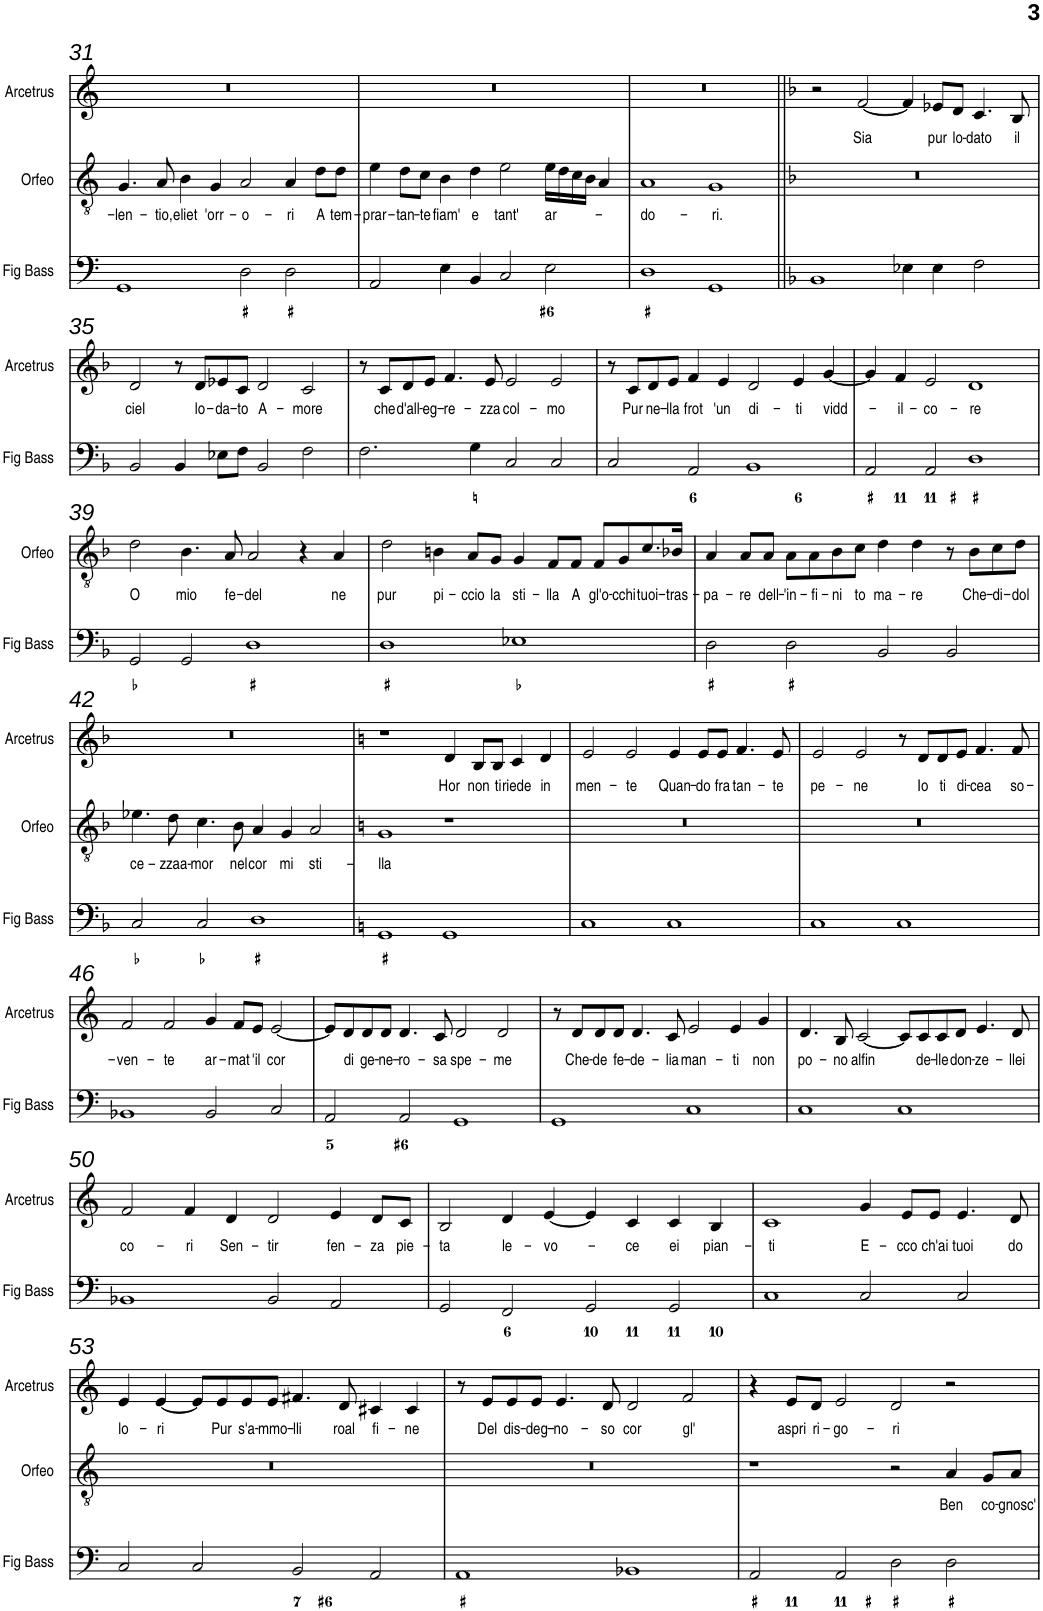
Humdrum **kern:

**kern	**kern	**text	**kern	**text
*part3	*part2	*part2	*part1	*part1
*staff3	*staff2	*staff2	*staff1	*staff1
*I"Fig Bass	*I"Orfeo	*	*I"Arcetrus	*
*I'Fig Bass	*I'Orfeo	*	*I'Arcetrus	*
!!LO:PB:g=z
*clefF4	*clefGv2	*	*clefG2	*
*k[]	*k[]	*	*k[]	*
*M4/2	*M4/2	*	*M4/2	*
=31	=31	=31	=31	=31
!	!	!LO:LY:b	!	!
1GG	4.G/	-len-	0r	.
!	!	!LO:LY:b	!	!
.	8A/	-tio,	.	.
!	!	!LO:LY:b	!	!
.	4B\	eliet	.	.
!	!	!LO:LY:b	!	!
.	4G/	'orr-	.	.
!	!	!LO:LY:b	!	!
2D\	2A/	-o-	.	.
!	!	!LO:LY:b	!	!
2D\	4A/	-ri	.	.
!	!	!LO:LY:b	!	!
.	8d\L	A	.	.
!	!	!LO:LY:b	!	!
.	8d\J	tem-	.	.
=32	=32	=32	=32	=32
!	!	!LO:LY:b	!	!
2AA/	4e\	-prar-	0r	.
!	!	!LO:LY:b	!	!
.	8d\L	-tan-	.	.
!	!	!LO:LY:b	!	!
.	8c\J	-te	.	.
!	!	!LO:LY:b	!	!
4E\	4B\	fiam'	.	.
!	!	!LO:LY:b	!	!
4BB/	4d\	e	.	.
!	!	!LO:LY:b	!	!
2C/	2e\	tant'	.	.
!	!	!LO:LY:b	!	!
2E\	16e\LL	ar-	.	.
.	16d\	.	.	.
.	16c\	.	.	.
.	16B\JJ	.	.	.
.	4A/	.	.	.
=33	=33	=33	=33	=33
!	!	!LO:LY:b	!	!
1D	1A	-do-	0r	.
!	!	!LO:LY:b	!	!
1GG	1G	-ri.	.	.
=34||	=34||	=34||	=34||	=34||
*k[b-]	*k[b-]	*	*k[b-]	*
1BB-	0r	.	2r	.
!	!	!	!	!LO:LY:b
.	.	.	[2f/	Sia
4E-X\	.	.	4f/]	.
!	!	!	!	!LO:LY:b
4E-\	.	.	8e-X/L	pur
!	!	!	!	!LO:LY:b
.	.	.	8d/J	lo-
!	!	!	!	!LO:LY:b
2F\	.	.	4.c/	-dato
!	!	!	!	!LO:LY:b
.	.	.	8B-/	il
!!LO:LB:g=z
=35	=35	=35	=35	=35
!	!	!	!	!LO:LY:b
2BB-/	0r	.	2d/	ciel
4BB-/	.	.	8r	.
!	!	!	!	!LO:LY:b
.	.	.	8d/L	lo-
!	!	!	!	!LO:LY:b
8E-X\L	.	.	8e-X/	-da-
!	!	!	!	!LO:LY:b
8F\J	.	.	8c/J	-to
!	!	!	!	!LO:LY:b
2BB-/	.	.	2d/	A-
!	!	!	!	!LO:LY:b
2F\	.	.	2c/	-more
=36	=36	=36	=36	=36
2.F\	0r	.	8r	.
!	!	!	!	!LO:LY:b
.	.	.	8c/L	che
!	!	!	!	!LO:LY:b
.	.	.	8d/	d'all-
!	!	!	!	!LO:LY:b
.	.	.	8e/J	-eg-
!	!	!	!	!LO:LY:b
.	.	.	4.f/	-re-
4G\	.	.	.	.
!	!	!	!	!LO:LY:b
.	.	.	8e/	-zza
!	!	!	!	!LO:LY:b
2C/	.	.	2e/	col-
!	!	!	!	!LO:LY:b
2C/	.	.	2e/	-mo
=37	=37	=37	=37	=37
2C/	0r	.	8r	.
!	!	!	!	!LO:LY:b
.	.	.	8c/L	Pur
!	!	!	!	!LO:LY:b
.	.	.	8d/	ne-
!	!	!	!	!LO:LY:b
.	.	.	8e/J	-lla
!	!	!	!	!LO:LY:b
2AA/	.	.	4f/	frot
!	!	!	!	!LO:LY:b
.	.	.	4e/	'un
!	!	!	!	!LO:LY:b
1BB-	.	.	2d/	di-
!	!	!	!	!LO:LY:b
.	.	.	4e/	-ti
!	!	!	!	!LO:LY:b
.	.	.	[4g/	vidd-
=38	=38	=38	=38	=38
2AA/	0r	.	4g/]	.
!	!	!	!	!LO:LY:b
.	.	.	4f/	-il-
!	!	!	!	!LO:LY:b
2AA/	.	.	2e/	-co-
!	!	!	!	!LO:LY:b
1D	.	.	1d	-re
!!LO:LB:g=z
=39	=39	=39	=39	=39
!	!	!LO:LY:b	!	!
2GG/	2d\	O	0r	.
!	!	!LO:LY:b	!	!
2GG/	4.B-\	mio	.	.
!	!	!LO:LY:b	!	!
.	8A/	fe-	.	.
!	!	!LO:LY:b	!	!
1D	2A/	-del	.	.
.	4r	.	.	.
!	!	!LO:LY:b	!	!
.	4A/	ne	.	.
=40	=40	=40	=40	=40
!	!	!LO:LY:b	!	!
1D	2d\	pur	0r	.
!	!	!LO:LY:b	!	!
.	4Bn\	pi-	.	.
!	!	!LO:LY:b	!	!
.	8A/L	-ccio	.	.
!	!	!LO:LY:b	!	!
.	8G/J	la	.	.
!	!	!LO:LY:b	!	!
1E-X	4G/	sti-	.	.
!	!	!LO:LY:b	!	!
.	8F/L	-lla	.	.
!	!	!LO:LY:b	!	!
.	8F/J	A	.	.
!	!	!LO:LY:b	!	!
.	8F/L	gl'o-	.	.
!	!	!LO:LY:b	!	!
.	8G/	-cchi	.	.
!	!	!LO:LY:b	!	!
.	8.c/	tuoi-	.	.
!	!	!LO:LY:b	!	!
.	16B-X/Jk	-tras-	.	.
=41	=41	=41	=41	=41
!	!	!LO:LY:b	!	!
2D\	4A/	-pa-	0r	.
!	!	!LO:LY:b	!	!
.	8A/L	-re	.	.
!	!	!LO:LY:b	!	!
.	8A/J	dell-	.	.
!	!	!LO:LY:b	!	!
2D\	8A\L	-'in-	.	.
!	!	!LO:LY:b	!	!
.	8A\	-fi-	.	.
!	!	!LO:LY:b	!	!
.	8B-\	-ni	.	.
!	!	!LO:LY:b	!	!
.	8c\J	to	.	.
!	!	!LO:LY:b	!	!
2BB-/	4d\	ma-	.	.
!	!	!LO:LY:b	!	!
.	4d\	-re	.	.
2BB-/	8r	.	.	.
!	!	!LO:LY:b	!	!
.	8B-\L	Che-	.	.
!	!	!LO:LY:b	!	!
.	8c\	-di-	.	.
!	!	!LO:LY:b	!	!
.	8d\J	-dol	.	.
!!LO:LB:g=z
=42	=42	=42	=42	=42
!	!	!LO:LY:b	!	!
2C/	4.e-X\	ce-	0r	.
!	!	!LO:LY:b	!	!
.	8d\	-zzaa-	.	.
!	!	!LO:LY:b	!	!
2C/	4.c\	-mor	.	.
!	!	!LO:LY:b	!	!
.	8B-\	nel	.	.
!	!	!LO:LY:b	!	!
1D	4A/	cor	.	.
!	!	!LO:LY:b	!	!
.	4G/	mi	.	.
!	!	!LO:LY:b	!	!
.	2A/	sti-	.	.
=43	=43	=43	=43	=43
*k[]	*k[]	*	*k[]	*
!	!	!LO:LY:b	!	!
1GG	1G	-lla	1r	.
!	!	!	!	!LO:LY:b
1GG	1r	.	4d/	Hor
!	!	!	!	!LO:LY:b
.	.	.	8B/L	non
!	!	!	!	!LO:LY:b
.	.	.	8B/J	ti
!	!	!	!	!LO:LY:b
.	.	.	4c/	riede
!	!	!	!	!LO:LY:b
.	.	.	4d/	in
=44	=44	=44	=44	=44
!	!	!	!	!LO:LY:b
1C	0r	.	2e/	men-
!	!	!	!	!LO:LY:b
.	.	.	2e/	-te
!	!	!	!	!LO:LY:b
1C	.	.	4e/	Quan-
!	!	!	!	!LO:LY:b
.	.	.	8e/L	-do
!	!	!	!	!LO:LY:b
.	.	.	8e/J	fra
!	!	!	!	!LO:LY:b
.	.	.	4.f/	tan-
!	!	!	!	!LO:LY:b
.	.	.	8e/	-te
=45	=45	=45	=45	=45
!	!	!	!	!LO:LY:b
1C	0r	.	2e/	pe-
!	!	!	!	!LO:LY:b
.	.	.	2e/	-ne
1C	.	.	8r	.
!	!	!	!	!LO:LY:b
.	.	.	8d/L	Io
!	!	!	!	!LO:LY:b
.	.	.	8d/	ti
!	!	!	!	!LO:LY:b
.	.	.	8e/J	di-
!	!	!	!	!LO:LY:b
.	.	.	4.f/	-cea
!	!	!	!	!LO:LY:b
.	.	.	8f/	so-
!!LO:LB:g=z
=46	=46	=46	=46	=46
!	!	!	!	!LO:LY:b
1BB-X	0r	.	2f/	-ven-
!	!	!	!	!LO:LY:b
.	.	.	2f/	-te
!	!	!	!	!LO:LY:b
2BB-/	.	.	4g/	ar-
!	!	!	!	!LO:LY:b
.	.	.	8f/L	-mat
!	!	!	!	!LO:LY:b
.	.	.	8e/J	'il
!	!	!	!	!LO:LY:b
2C/	.	.	[2e/	cor
=47	=47	=47	=47	=47
2AA/	0r	.	8e/L]	.
!	!	!	!	!LO:LY:b
.	.	.	8d/	di
!	!	!	!	!LO:LY:b
.	.	.	8d/	ge-
!	!	!	!	!LO:LY:b
.	.	.	8d/J	-ne-
!	!	!	!	!LO:LY:b
2AA/	.	.	4.d/	-ro-
!	!	!	!	!LO:LY:b
.	.	.	8c/	-sa
!	!	!	!	!LO:LY:b
1GG	.	.	2d/	spe-
!	!	!	!	!LO:LY:b
.	.	.	2d/	-me
=48	=48	=48	=48	=48
1GG	0r	.	8r	.
!	!	!	!	!LO:LY:b
.	.	.	8d/L	Che-
!	!	!	!	!LO:LY:b
.	.	.	8d/	-de
!	!	!	!	!LO:LY:b
.	.	.	8d/J	fe-
!	!	!	!	!LO:LY:b
.	.	.	4.d/	-de-
!	!	!	!	!LO:LY:b
.	.	.	8c/	-lia
!	!	!	!	!LO:LY:b
1C	.	.	2e/	man-
!	!	!	!	!LO:LY:b
.	.	.	4e/	-ti
!	!	!	!	!LO:LY:b
.	.	.	4g/	non
=49	=49	=49	=49	=49
!	!	!	!	!LO:LY:b
1C	0r	.	4.d/	po-
!	!	!	!	!LO:LY:b
.	.	.	8B/	-no
!	!	!	!	!LO:LY:b
.	.	.	[2c/	alfin
1C	.	.	8c/L]	.
!	!	!	!	!LO:LY:b
.	.	.	8c/	de-
!	!	!	!	!LO:LY:b
.	.	.	8c/	-lle
!	!	!	!	!LO:LY:b
.	.	.	8d/J	don-
!	!	!	!	!LO:LY:b
.	.	.	4.e/	-ze-
!	!	!	!	!LO:LY:b
.	.	.	8d/	-llei
!!LO:LB:g=z
=50	=50	=50	=50	=50
!	!	!	!	!LO:LY:b
1BB-X	0r	.	2f/	co-
!	!	!	!	!LO:LY:b
.	.	.	4f/	-ri
!	!	!	!	!LO:LY:b
.	.	.	4d/	Sen-
!	!	!	!	!LO:LY:b
2BB-/	.	.	2d/	-tir
!	!	!	!	!LO:LY:b
2AA/	.	.	4e/	fen-
!	!	!	!	!LO:LY:b
.	.	.	8d/L	-za
!	!	!	!	!LO:LY:b
.	.	.	8c/J	pie-
=51	=51	=51	=51	=51
!	!	!	!	!LO:LY:b
2GG/	0r	.	2B/	-ta
!	!	!	!	!LO:LY:b
2FF/	.	.	4d/	le-
!	!	!	!	!LO:LY:b
.	.	.	[4e/	-vo-
2GG/	.	.	4e/]	.
!	!	!	!	!LO:LY:b
.	.	.	4c/	-ce
!	!	!	!	!LO:LY:b
2GG/	.	.	4c/	ei
!	!	!	!	!LO:LY:b
.	.	.	4B/	pian-
=52	=52	=52	=52	=52
!	!	!	!	!LO:LY:b
1C	0r	.	1c	-ti
!	!	!	!	!LO:LY:b
2C/	.	.	4g/	E-
!	!	!	!	!LO:LY:b
.	.	.	8e/L	-cco
!	!	!	!	!LO:LY:b
.	.	.	8e/J	ch'ai
!	!	!	!	!LO:LY:b
2C/	.	.	4.e/	tuoi
!	!	!	!	!LO:LY:b
.	.	.	8d/	do
!!LO:LB:g=z
=53	=53	=53	=53	=53
!	!	!	!	!LO:LY:b
2C/	0r	.	4e/	lo-
!	!	!	!	!LO:LY:b
.	.	.	[4e/	-ri
2C/	.	.	8e/L]	.
!	!	!	!	!LO:LY:b
.	.	.	8e/	Pur
!	!	!	!	!LO:LY:b
.	.	.	8e/	s'a-
!	!	!	!	!LO:LY:b
.	.	.	8e/J	-mmo-
!	!	!	!	!LO:LY:b
2BB/	.	.	4.f#X/	-lli
!	!	!	!	!LO:LY:b
.	.	.	8d/	roal
!	!	!	!	!LO:LY:b
2AA/	.	.	4c#X/	fi-
!	!	!	!	!LO:LY:b
.	.	.	4c#/	-ne
=54	=54	=54	=54	=54
1AA	0r	.	8r	.
!	!	!	!	!LO:LY:b
.	.	.	8e/L	Del
!	!	!	!	!LO:LY:b
.	.	.	8e/	dis-
!	!	!	!	!LO:LY:b
.	.	.	8e/J	-deg-
!	!	!	!	!LO:LY:b
.	.	.	4.e/	-no-
!	!	!	!	!LO:LY:b
.	.	.	8d/	-so
!	!	!	!	!LO:LY:b
1BB-X	.	.	2d/	cor
!	!	!	!	!LO:LY:b
.	.	.	2f/	gl'
=55	=55	=55	=55	=55
2AA/	1r	.	4r	.
!	!	!	!	!LO:LY:b
.	.	.	8e/L	aspri
!	!	!	!	!LO:LY:b
.	.	.	8d/J	ri-
!	!	!	!	!LO:LY:b
2AA/	.	.	2e/	-go-
!	!	!	!	!LO:LY:b
2D\	2r	.	2d/	-ri
!	!	!LO:LY:b	!	!
2D\	4A/	Ben	2r	.
!	!	!LO:LY:b	!	!
.	8G/L	co-	.	.
!	!	!LO:LY:b	!	!
.	8A/J	-gnosc'	.	.
=	=	=	=	=
*-	*-	*-	*-	*-
